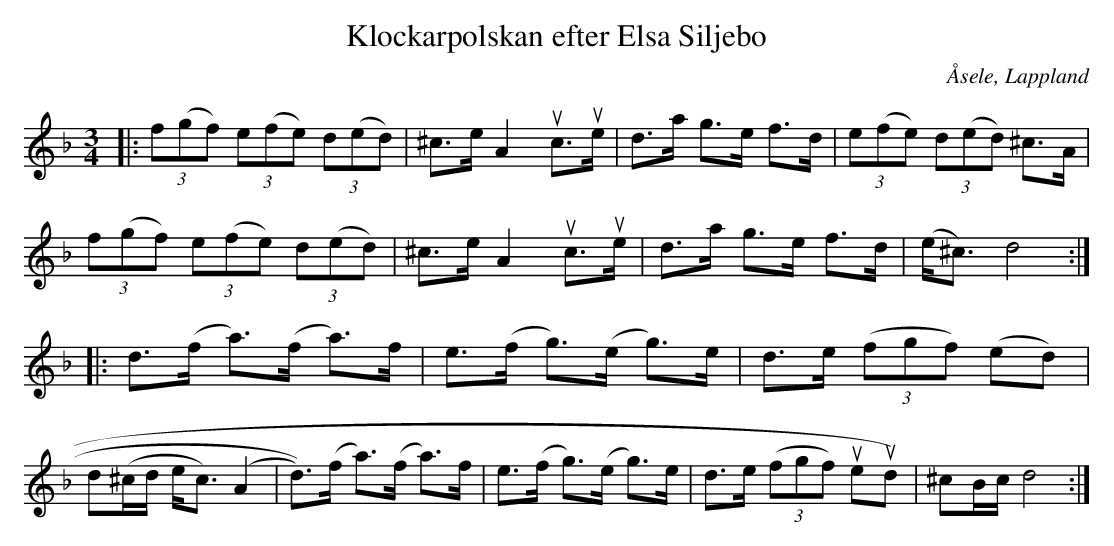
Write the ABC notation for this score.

X:1
T:Klockarpolskan efter Elsa Siljebo
O:Åsele, Lappland
M:3/4
L:1/8
K:Dm
|: (3f(gf) (3e(fe) (3d(ed) | ^c>e A2 uc>ue | d>a g>e f>d | (3e(fe) (3d(ed) ^c>A |
(3f(gf) (3e(fe) (3d(ed) | ^c>e A2 uc>ue | d>a g>e f>d | (e<^c) d4 :|
|:d>(f a)>(f a)>f | e>(f g)>(e g)>e | d>e (3(fgf) (ed) | d(^c/d/ e<c) (A2 | d)>)(f a)>(f a)>f | e>(f g)>(e g)>e | d>e (3(fgf) ueud) | ^cB/c/ d4 :|
